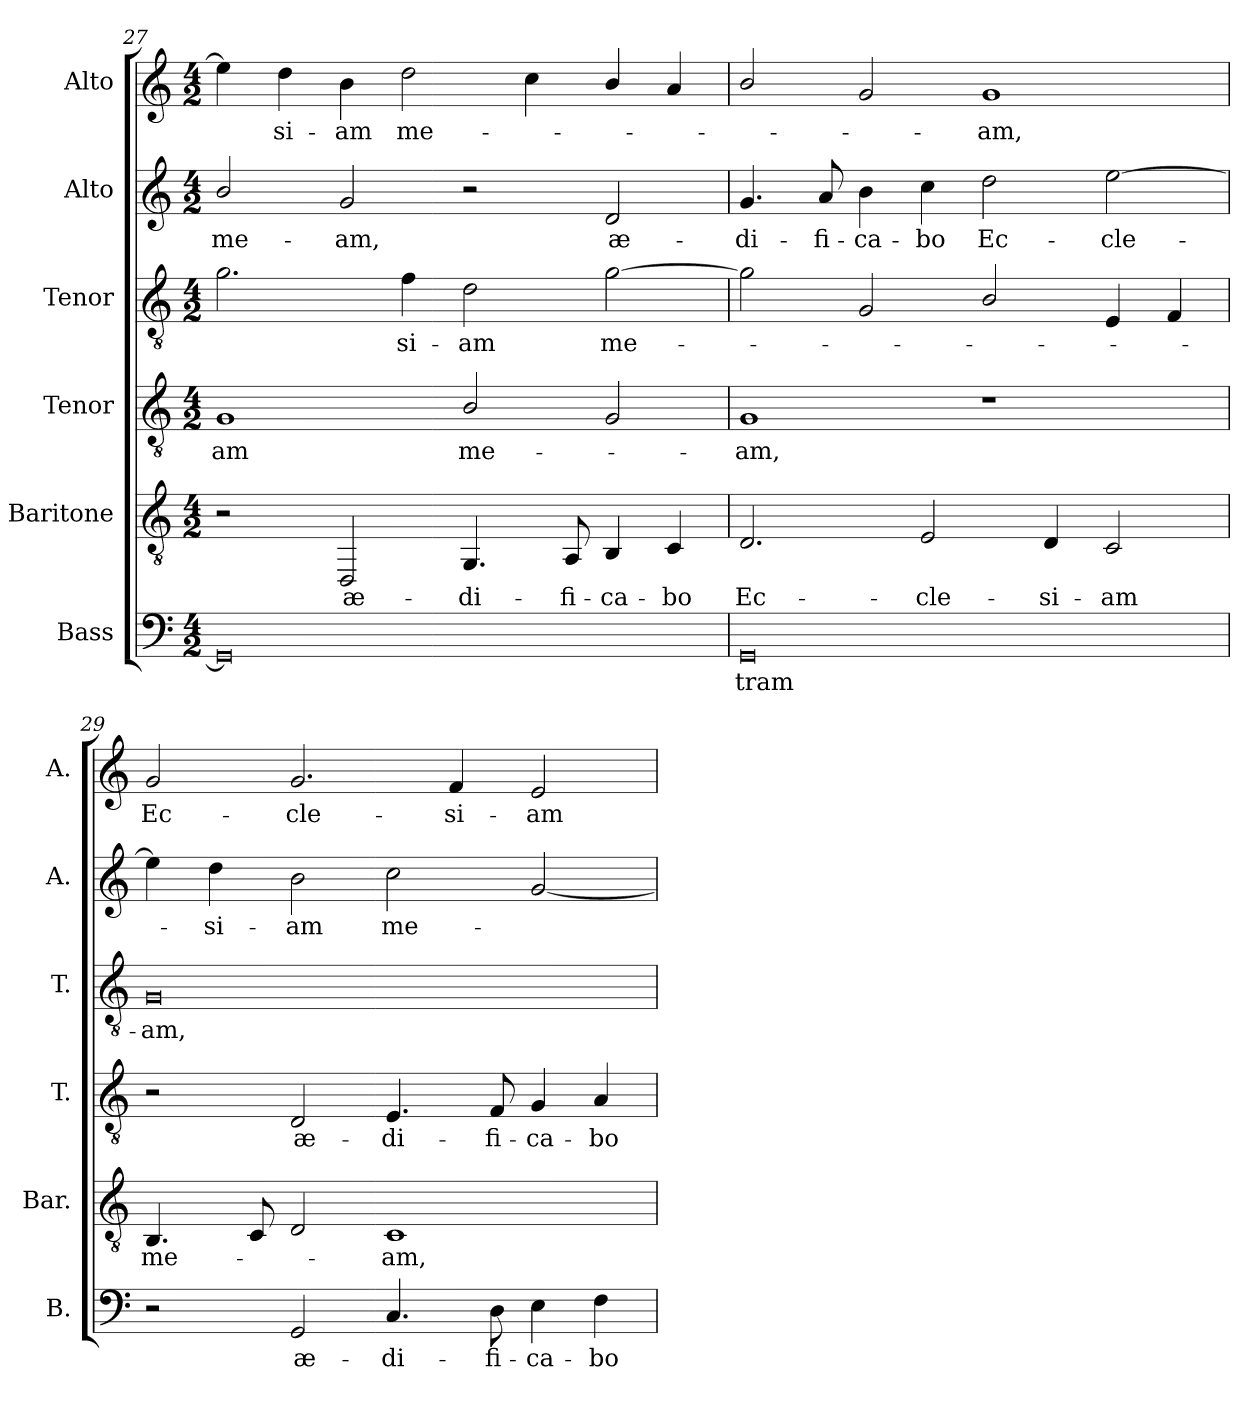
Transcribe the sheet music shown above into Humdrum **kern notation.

**kern	**text	**kern	**text	**kern	**text	**kern	**text	**kern	**text	**kern	**text
*part6	*part6	*part5	*part5	*part4	*part4	*part3	*part3	*part2	*part2	*part1	*part1
*staff6	*staff6	*staff5	*staff5	*staff4	*staff4	*staff3	*staff3	*staff2	*staff2	*staff1	*staff1
*I"Bass	*	*I"Baritone	*	*I"Tenor	*	*I"Tenor	*	*I"Alto	*	*I"Alto	*
*I'B.	*	*I'Bar.	*	*I'T.	*	*I'T.	*	*I'A.	*	*I'A.	*
*clefF4	*	*clefGv2	*	*clefGv2	*	*clefGv2	*	*clefG2	*	*clefG2	*
*	*	*	*	*ITrd7c12	*	*ITrd7c12	*	*	*	*	*
*k[]	*	*k[]	*	*k[]	*	*k[]	*	*k[]	*	*k[]	*
*C:	*	*C:	*	*C:	*	*C:	*	*C:	*	*C:	*
*M4/2	*	*M4/2	*	*M4/2	*	*M4/2	*	*M4/2	*	*M4/2	*
=27	=27	=27	=27	=27	=27	=27	=27	=27	=27	=27	=27
!	!	!	!	!	!LO:LY:b:color=#000000	!	!	!	!	!	!
!	!	!	!	!	!	!	!	!	!LO:LY:b:color=#000000	!	!
0GGi]	.	2r	.	1GGi	-am	2.Gi\	.	2bi/	me-	4eei\]	.
!	!	!	!	!	!	!	!	!	!	!	!LO:LY:b:color=#000000
.	.	.	.	.	.	.	.	.	.	4ddi\	-si-
!	!	!	!LO:LY:b:color=#000000	!	!	!	!	!	!	!	!
!	!	!	!	!	!	!	!	!	!LO:LY:b:color=#000000	!	!
!	!	!	!	!	!	!	!	!	!	!	!LO:LY:b:color=#000000
.	.	2DDi/	æ-	.	.	.	.	2gi/	-am,	4bi\	-am
!	!	!	!	!	!	!	!LO:LY:b:color=#000000	!	!	!	!
!	!	!	!	!	!	!	!	!	!	!	!LO:LY:b:color=#000000
.	.	.	.	.	.	4Fi\	-si-	.	.	2ddi\	me-
!	!	!	!LO:LY:b:color=#000000	!	!	!	!	!	!	!	!
!	!	!	!	!	!LO:LY:b:color=#000000	!	!	!	!	!	!
!	!	!	!	!	!	!	!LO:LY:b:color=#000000	!	!	!	!
.	.	4.GGi/	-di-	2BBi/	me-	2Di\	-am	2r	.	.	.
.	.	.	.	.	.	.	.	.	.	4cci\	.
!	!	!	!LO:LY:b:color=#000000	!	!	!	!	!	!	!	!
.	.	8AAi/	-fi-	.	.	.	.	.	.	.	.
!	!	!	!LO:LY:b:color=#000000	!	!	!	!	!	!	!	!
!	!	!	!	!	!	!	!LO:LY:b:color=#000000	!	!	!	!
!	!	!	!	!	!	!	!	!	!LO:LY:b:color=#000000	!	!
.	.	4BBi/	-ca-	2GGi/	.	[2Gi\	me-	2di/	æ-	4bi/	.
!	!	!	!LO:LY:b:color=#000000	!	!	!	!	!	!	!	!
.	.	4Ci/	-bo	.	.	.	.	.	.	4ai/	.
=28	=28	=28	=28	=28	=28	=28	=28	=28	=28	=28	=28
!	!LO:LY:b:color=#000000	!	!	!	!	!	!	!	!	!	!
!	!	!	!LO:LY:b:color=#000000	!	!	!	!	!	!	!	!
!	!	!	!	!	!LO:LY:b:color=#000000	!	!	!	!	!	!
!	!	!	!	!	!	!	!	!	!LO:LY:b:color=#000000	!	!
0GGi	-tram	2.Di/	Ec-	1GGi	-am,	2Gi\]	.	4.gi/	-di-	2bi/	.
!	!	!	!	!	!	!	!	!	!LO:LY:b:color=#000000	!	!
.	.	.	.	.	.	.	.	8ai/	-fi-	.	.
!	!	!	!	!	!	!	!	!	!LO:LY:b:color=#000000	!	!
.	.	.	.	.	.	2GGi/	.	4bi\	-ca-	2gi/	.
!	!	!	!LO:LY:b:color=#000000	!	!	!	!	!	!	!	!
!	!	!	!	!	!	!	!	!	!LO:LY:b:color=#000000	!	!
.	.	2Ei/	-cle-	.	.	.	.	4cci\	-bo	.	.
!	!	!	!	!	!	!	!	!	!LO:LY:b:color=#000000	!	!
!	!	!	!	!	!	!	!	!	!	!	!LO:LY:b:color=#000000
.	.	.	.	1r	.	2BBi/	.	2ddi\	Ec-	1gi	-am,
!	!	!	!LO:LY:b:color=#000000	!	!	!	!	!	!	!	!
.	.	4Di/	-si-	.	.	.	.	.	.	.	.
!	!	!	!LO:LY:b:color=#000000	!	!	!	!	!	!	!	!
!	!	!	!	!	!	!	!	!	!LO:LY:b:color=#000000	!	!
.	.	2Ci/	-am	.	.	4EEi/	.	[2eei\	-cle-	.	.
.	.	.	.	.	.	4FFi/	.	.	.	.	.
!!LO:PB:g=z
=29	=29	=29	=29	=29	=29	=29	=29	=29	=29	=29	=29
!	!	!	!LO:LY:b:color=#000000	!	!	!	!	!	!	!	!
!	!	!	!	!	!	!	!LO:LY:b:color=#000000	!	!	!	!
!	!	!	!	!	!	!	!	!	!	!	!LO:LY:b:color=#000000
2r	.	4.BBi/	me-	2r	.	0GGi	-am,	4eei\]	.	2gi/	Ec-
!	!	!	!	!	!	!	!	!	!LO:LY:b:color=#000000	!	!
.	.	.	.	.	.	.	.	4ddi\	-si-	.	.
.	.	8Ci/	.	.	.	.	.	.	.	.	.
!	!LO:LY:b:color=#000000	!	!	!	!	!	!	!	!	!	!
!	!	!	!	!	!LO:LY:b:color=#000000	!	!	!	!	!	!
!	!	!	!	!	!	!	!	!	!LO:LY:b:color=#000000	!	!
!	!	!	!	!	!	!	!	!	!	!	!LO:LY:b:color=#000000
2GGi/	æ-	2Di/	.	2DDi/	æ-	.	.	2bi\	-am	2.gi/	-cle-
!	!LO:LY:b:color=#000000	!	!	!	!	!	!	!	!	!	!
!	!	!	!LO:LY:b:color=#000000	!	!	!	!	!	!	!	!
!	!	!	!	!	!LO:LY:b:color=#000000	!	!	!	!	!	!
!	!	!	!	!	!	!	!	!	!LO:LY:b:color=#000000	!	!
4.Ci/	-di-	1Ci	-am,	4.EEi/	-di-	.	.	2cci\	me-	.	.
!	!	!	!	!	!	!	!	!	!	!	!LO:LY:b:color=#000000
.	.	.	.	.	.	.	.	.	.	4fi/	-si-
!	!LO:LY:b:color=#000000	!	!	!	!	!	!	!	!	!	!
!	!	!	!	!	!LO:LY:b:color=#000000	!	!	!	!	!	!
8Di\	-fi-	.	.	8FFi/	-fi-	.	.	.	.	.	.
!	!LO:LY:b:color=#000000	!	!	!	!	!	!	!	!	!	!
!	!	!	!	!	!LO:LY:b:color=#000000	!	!	!	!	!	!
!	!	!	!	!	!	!	!	!	!	!	!LO:LY:b:color=#000000
4Ei\	-ca-	.	.	4GGi/	-ca-	.	.	[2gi/	.	2ei/	-am
!	!LO:LY:b:color=#000000	!	!	!	!	!	!	!	!	!	!
!	!	!	!	!	!LO:LY:b:color=#000000	!	!	!	!	!	!
4Fi\	-bo	.	.	4AAi/	-bo	.	.	.	.	.	.
=	=	=	=	=	=	=	=	=	=	=	=
*-	*-	*-	*-	*-	*-	*-	*-	*-	*-	*-	*-
